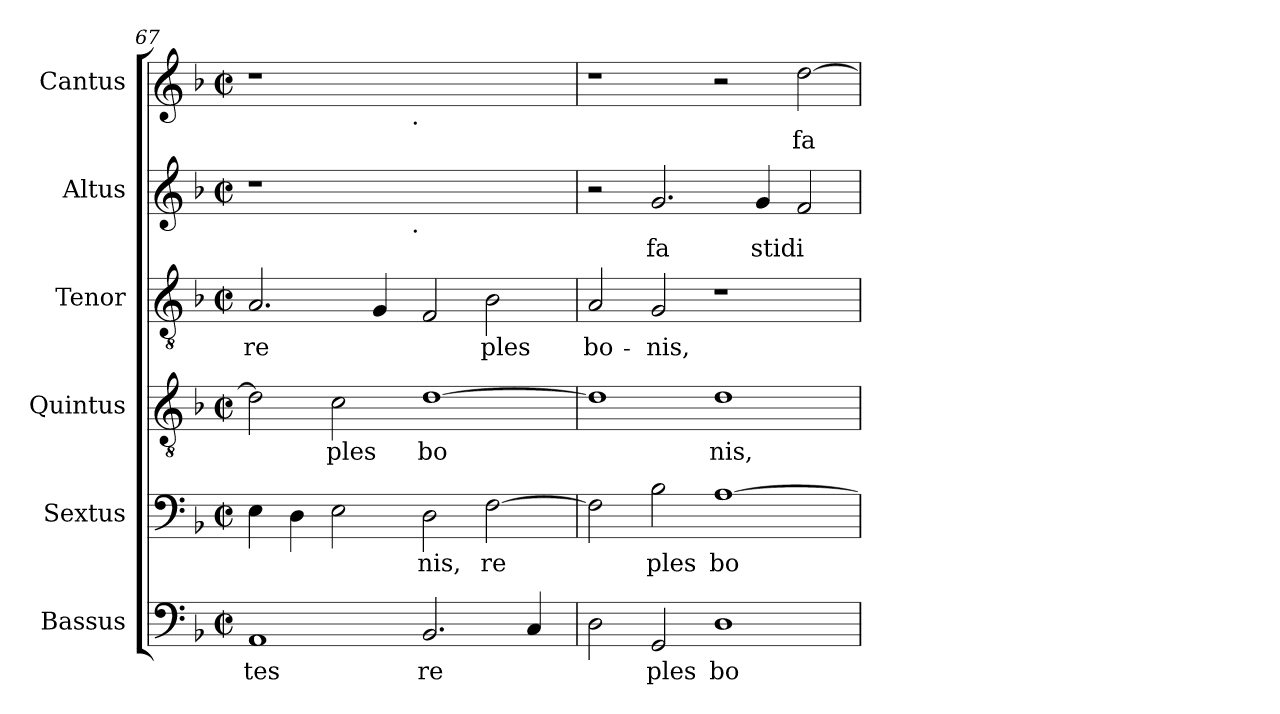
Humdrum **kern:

**kern	**text	**kern	**text	**kern	**text	**kern	**text	**kern	**text	**kern	**text
*part6	*part6	*part5	*part5	*part4	*part4	*part3	*part3	*part2	*part2	*part1	*part1
*staff6	*staff6	*staff5	*staff5	*staff4	*staff4	*staff3	*staff3	*staff2	*staff2	*staff1	*staff1
*I"Bassus	*	*I"Sextus	*	*I"Quintus	*	*I"Tenor	*	*I"Altus	*	*I"Cantus	*
*clefF4	*	*clefF4	*	*clefGv2	*	*clefGv2	*	*clefG2	*	*clefG2	*
*k[b-]	*	*k[b-]	*	*k[b-]	*	*k[b-]	*	*k[b-]	*	*k[b-]	*
*F:	*	*F:	*	*F:	*	*F:	*	*F:	*	*F:	*
*M2/2	*	*M2/2	*	*M2/2	*	*M2/2	*	*M2/2	*	*M2/2	*
*met(c|)	*	*met(c|)	*	*met(c|)	*	*met(c|)	*	*met(c|)	*	*met(c|)	*
=67	=67	=67	=67	=67	=67	=67	=67	=67	=67	=67	=67
!	!LO:LY:b:cj	!	!LO:LY:b:cj	!	!LO:LY:b:cj	!	!LO:LY:b:cj	!	!	!	!
*	*	*	*	*	*	*	*	*^	*	*^	*
1AA	tes	4E\	--	2d\]	.	2.A/	re-	1r	2ryy	.	1r	2ryy	.
!	!	!	!LO:LY:b:cj	!	!	!	!	!	!	!	!	!	!
.	.	4D\	--	.	.	.	.	.	.	.	.	.	.
!	!	!	!LO:LY:b:cj	!	!LO:LY:b:cj	!	!	!	!	!	!	!	!
.	.	2E\	--	2c\	ples	.	.	.	4...ryy	.	.	4...ryy	.
!	!	!	!	!	!	!	!LO:LY:b:cj	!	!	!	!	!	!
.	.	.	.	.	.	4G/	--	.	.	.	.	.	.
!	!	!	!	!	!	!	!	!	!	!	!	!LO:TX:b:t=.	!
!	!	!	!	!	!	!	!	!	!LO:TX:b:t=.	!	!	!	!
.	.	.	.	.	.	.	.	.	1ryy	.	.	1ryy	.
!	!LO:LY:b:cj	!	!LO:LY:b:cj	!	!LO:LY:b:cj	!	!LO:LY:b:cj	!	!	!	!	!	!
2.BB-/	re	2D\	-nis,	[<1d	bo	2F/	--	1ryy	.	.	1ryy	.	.
!	!	!	!LO:LY:b:cj	!	!	!	!LO:LY:b:cj	!	!	!	!	!	!
.	.	[<2F\	re-	.	.	2B-\	-ples	.	.	.	.	.	.
!	!LO:LY:b:cj	!	!	!	!	!	!	!	!	!	!	!	!
4C/	.	.	.	.	.	.	.	.	.	.	.	.	.
.	.	.	.	.	.	.	.	.	32ryy	.	.	32ryy	.
!!LO:LB:g=z
=68	=68	=68	=68	=68	=68	=68	=68	=68	=68	=68	=68	=68	=68
!	!LO:LY:b:cj	!	!LO:LY:b:cj	!	!LO:LY:b:cj	!	!LO:LY:b:cj	!	!	!	!	!	!
*	*	*	*	*	*	*	*	*v	*v	*	*	*	*
*	*	*	*	*	*	*	*	*	*	*v	*v	*
2D\	.	2F\]	--	1d]	.	2A/	bo-	2r	.	1r	.
!	!LO:LY:b:cj	!	!LO:LY:b:cj	!	!	!	!LO:LY:b:cj	!	!LO:LY:b:cj	!	!
2GG/	ples	2B-\	-ples	.	.	2G/	-nis,	2.g/	fa	.	.
!	!LO:LY:b:cj	!	!LO:LY:b:cj	!	!LO:LY:b:cj	!	!	!	!	!	!
1D	bo	[>1A	bo	1d	nis,	1r	.	.	.	2r	.
!	!	!	!	!	!	!	!	!	!LO:LY:b:cj	!	!
.	.	.	.	.	.	.	.	4g/	stidi	.	.
!	!	!	!	!	!	!	!	!	!LO:LY:b:cj	!	!LO:LY:b:cj
.	.	.	.	.	.	.	.	2f/	.	[>2dd\	fa-
=	=	=	=	=	=	=	=	=	=	=	=
*-	*-	*-	*-	*-	*-	*-	*-	*-	*-	*-	*-
